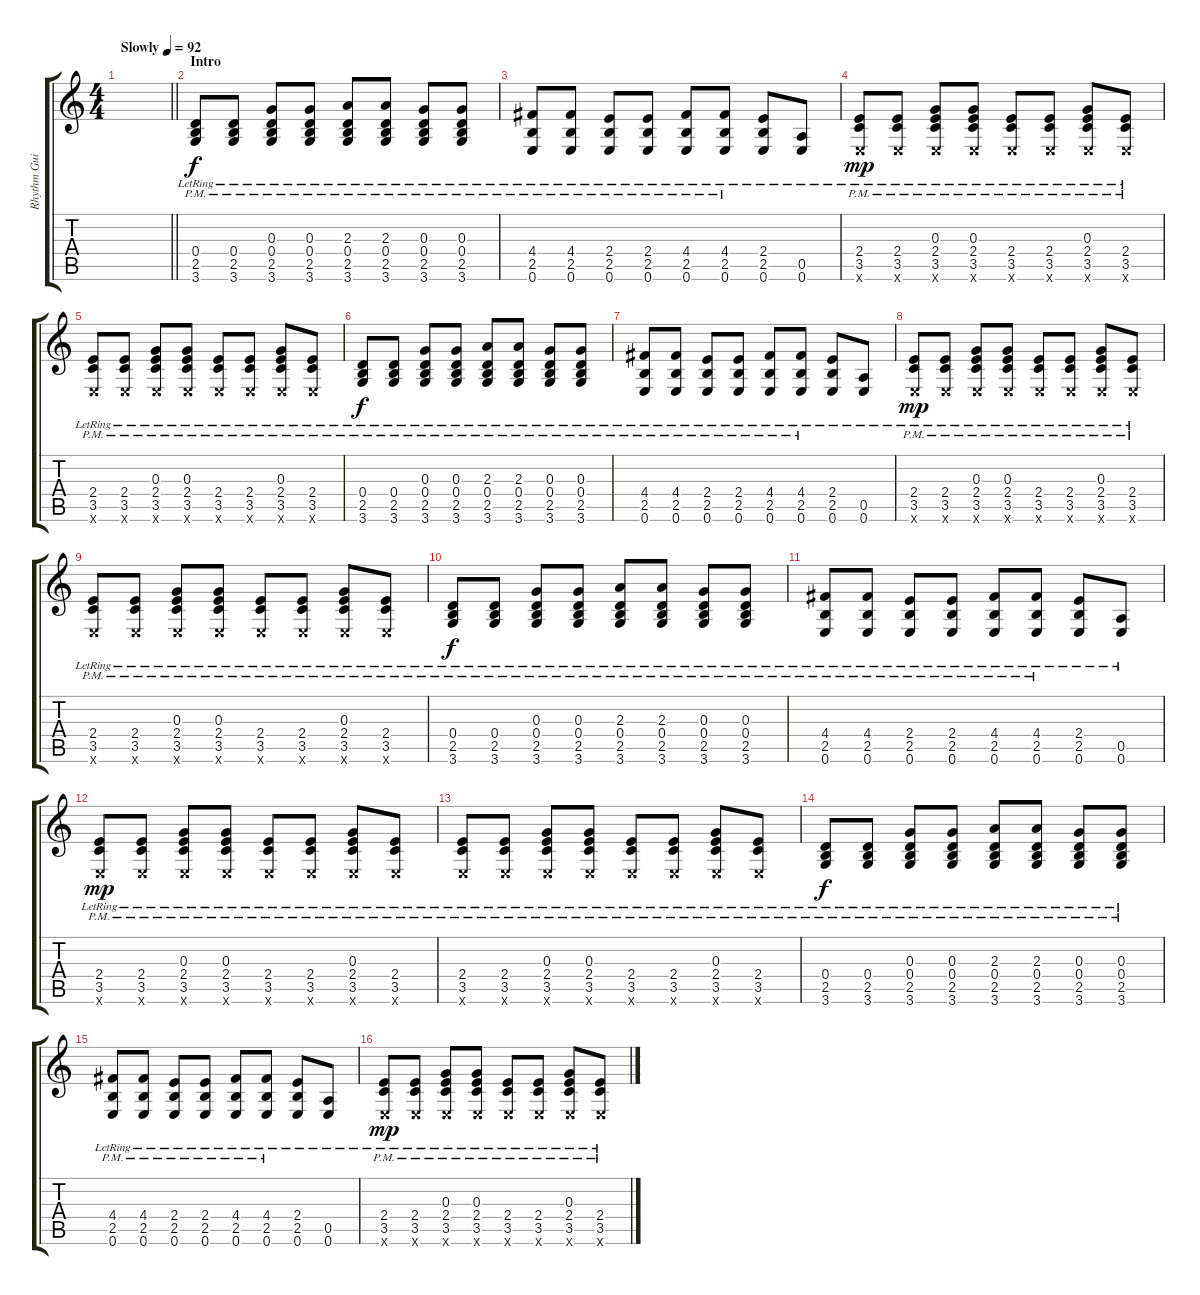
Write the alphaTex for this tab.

\track ("Rhythm Guitar" "Rhythm Gui") {instrument acousticguitarsteel}
\staff {score tabs}
\tuning (E4 B3 G3 D3 A2 E2) {hide}
\ts (4 4)
\tempo (92 "Slowly")
\clef g2
\barLineRight lightlight
\ks c
|
\section ("" "Intro")
(0.4{lr} 2.5{lr} 3.6{pm lr}).8 (0.4{lr} 2.5{lr} 3.6{pm lr}).8 (0.3{lr} 0.4{lr} 2.5{lr} 3.6{pm lr}).8 (0.3{lr} 0.4{lr} 2.5{lr} 3.6{pm lr}).8 (2.3{lr} 0.4{lr} 2.5{lr} 3.6{pm lr}).8 (2.3{lr} 0.4{lr} 2.5{lr} 3.6{pm lr}).8 (0.3{lr} 0.4{lr} 2.5{lr} 3.6{pm lr}).8 (0.3{lr} 0.4{lr} 2.5{lr} 3.6{pm lr}).8 |
(4.4{lr} 2.5{lr} 0.6{pm lr}).8 (4.4{lr} 2.5{lr} 0.6{pm lr}).8 (2.4{lr} 2.5{lr} 0.6{pm lr}).8 (2.4{lr} 2.5{lr} 0.6{pm lr}).8 (4.4{lr} 2.5{lr} 0.6{pm lr}).8 (4.4{lr} 2.5{lr} 0.6{pm lr}).8 (2.4{lr} 2.5{lr} 0.6{lr}).8 (0.5{lr} 0.6{lr}).8 |
(2.4{lr} 3.5{pm lr} 0.6{x}).8{dy mp} (2.4{lr} 3.5{pm lr} 0.6{x}).8 (0.3{lr} 2.4{lr} 3.5{pm lr} 0.6{x}).8 (0.3{lr} 2.4{lr} 3.5{pm lr} 0.6{x}).8 (2.4{lr} 3.5{pm lr} 0.6{x}).8 (2.4{lr} 3.5{pm lr} 0.6{x}).8 (0.3{lr} 2.4{lr} 3.5{pm lr} 0.6{x}).8 (2.4{lr} 3.5{pm lr} 0.6{x}).8 |
(2.4{lr} 3.5{pm lr} 0.6{x}).8 (2.4{lr} 3.5{pm lr} 0.6{x}).8 (0.3{lr} 2.4{lr} 3.5{pm lr} 0.6{x}).8 (0.3{lr} 2.4{lr} 3.5{pm lr} 0.6{x}).8 (2.4{lr} 3.5{pm lr} 0.6{x}).8 (2.4{lr} 3.5{pm lr} 0.6{x}).8 (0.3{lr} 2.4{lr} 3.5{pm lr} 0.6{x}).8 (2.4{lr} 3.5{pm lr} 0.6{x}).8 |
(0.4{lr} 2.5{lr} 3.6{pm lr}).8{dy f} (0.4{lr} 2.5{lr} 3.6{pm lr}).8 (0.3{lr} 0.4{lr} 2.5{lr} 3.6{pm lr}).8 (0.3{lr} 0.4{lr} 2.5{lr} 3.6{pm lr}).8 (2.3{lr} 0.4{lr} 2.5{lr} 3.6{pm lr}).8 (2.3{lr} 0.4{lr} 2.5{lr} 3.6{pm lr}).8 (0.3{lr} 0.4{lr} 2.5{lr} 3.6{pm lr}).8 (0.3{lr} 0.4{lr} 2.5{lr} 3.6{pm lr}).8 |
(4.4{lr} 2.5{lr} 0.6{pm lr}).8 (4.4{lr} 2.5{lr} 0.6{pm lr}).8 (2.4{lr} 2.5{lr} 0.6{pm lr}).8 (2.4{lr} 2.5{lr} 0.6{pm lr}).8 (4.4{lr} 2.5{lr} 0.6{pm lr}).8 (4.4{lr} 2.5{lr} 0.6{pm lr}).8 (2.4{lr} 2.5{lr} 0.6{lr}).8 (0.5{lr} 0.6{lr}).8 |
(2.4{lr} 3.5{pm lr} 0.6{x}).8{dy mp} (2.4{lr} 3.5{pm lr} 0.6{x}).8 (0.3{lr} 2.4{lr} 3.5{pm lr} 0.6{x}).8 (0.3{lr} 2.4{lr} 3.5{pm lr} 0.6{x}).8 (2.4{lr} 3.5{pm lr} 0.6{x}).8 (2.4{lr} 3.5{pm lr} 0.6{x}).8 (0.3{lr} 2.4{lr} 3.5{pm lr} 0.6{x}).8 (2.4{lr} 3.5{pm lr} 0.6{x}).8 |
(2.4{lr} 3.5{pm lr} 0.6{x}).8 (2.4{lr} 3.5{pm lr} 0.6{x}).8 (0.3{lr} 2.4{lr} 3.5{pm lr} 0.6{x}).8 (0.3{lr} 2.4{lr} 3.5{pm lr} 0.6{x}).8 (2.4{lr} 3.5{pm lr} 0.6{x}).8 (2.4{lr} 3.5{pm lr} 0.6{x}).8 (0.3{lr} 2.4{lr} 3.5{pm lr} 0.6{x}).8 (2.4{lr} 3.5{pm lr} 0.6{x}).8 |
(0.4{lr} 2.5{lr} 3.6{pm lr}).8{dy f} (0.4{lr} 2.5{lr} 3.6{pm lr}).8 (0.3{lr} 0.4{lr} 2.5{lr} 3.6{pm lr}).8 (0.3{lr} 0.4{lr} 2.5{lr} 3.6{pm lr}).8 (2.3{lr} 0.4{lr} 2.5{lr} 3.6{pm lr}).8 (2.3{lr} 0.4{lr} 2.5{lr} 3.6{pm lr}).8 (0.3{lr} 0.4{lr} 2.5{lr} 3.6{pm lr}).8 (0.3{lr} 0.4{lr} 2.5{lr} 3.6{pm lr}).8 |
(4.4{lr} 2.5{lr} 0.6{pm lr}).8 (4.4{lr} 2.5{lr} 0.6{pm lr}).8 (2.4{lr} 2.5{lr} 0.6{pm lr}).8 (2.4{lr} 2.5{lr} 0.6{pm lr}).8 (4.4{lr} 2.5{lr} 0.6{pm lr}).8 (4.4{lr} 2.5{lr} 0.6{pm lr}).8 (2.4{lr} 2.5{lr} 0.6{lr}).8 (0.5{lr} 0.6{lr}).8 |
(2.4{lr} 3.5{pm lr} 0.6{x}).8{dy mp} (2.4{lr} 3.5{pm lr} 0.6{x}).8 (0.3{lr} 2.4{lr} 3.5{pm lr} 0.6{x}).8 (0.3{lr} 2.4{lr} 3.5{pm lr} 0.6{x}).8 (2.4{lr} 3.5{pm lr} 0.6{x}).8 (2.4{lr} 3.5{pm lr} 0.6{x}).8 (0.3{lr} 2.4{lr} 3.5{pm lr} 0.6{x}).8 (2.4{lr} 3.5{pm lr} 0.6{x}).8 |
(2.4{lr} 3.5{pm lr} 0.6{x}).8 (2.4{lr} 3.5{pm lr} 0.6{x}).8 (0.3{lr} 2.4{lr} 3.5{pm lr} 0.6{x}).8 (0.3{lr} 2.4{lr} 3.5{pm lr} 0.6{x}).8 (2.4{lr} 3.5{pm lr} 0.6{x}).8 (2.4{lr} 3.5{pm lr} 0.6{x}).8 (0.3{lr} 2.4{lr} 3.5{pm lr} 0.6{x}).8 (2.4{lr} 3.5{pm lr} 0.6{x}).8 |
(0.4{lr} 2.5{lr} 3.6{pm lr}).8{dy f} (0.4{lr} 2.5{lr} 3.6{pm lr}).8 (0.3{lr} 0.4{lr} 2.5{lr} 3.6{pm lr}).8 (0.3{lr} 0.4{lr} 2.5{lr} 3.6{pm lr}).8 (2.3{lr} 0.4{lr} 2.5{lr} 3.6{pm lr}).8 (2.3{lr} 0.4{lr} 2.5{lr} 3.6{pm lr}).8 (0.3{lr} 0.4{lr} 2.5{lr} 3.6{pm lr}).8 (0.3{lr} 0.4{lr} 2.5{lr} 3.6{pm lr}).8 |
(4.4{lr} 2.5{lr} 0.6{pm lr}).8 (4.4{lr} 2.5{lr} 0.6{pm lr}).8 (2.4{lr} 2.5{lr} 0.6{pm lr}).8 (2.4{lr} 2.5{lr} 0.6{pm lr}).8 (4.4{lr} 2.5{lr} 0.6{pm lr}).8 (4.4{lr} 2.5{lr} 0.6{pm lr}).8 (2.4{lr} 2.5{lr} 0.6{lr}).8 (0.5{lr} 0.6{lr}).8 |
(2.4{lr} 3.5{pm lr} 0.6{x}).8{dy mp} (2.4{lr} 3.5{pm lr} 0.6{x}).8 (0.3{lr} 2.4{lr} 3.5{pm lr} 0.6{x}).8 (0.3{lr} 2.4{lr} 3.5{pm lr} 0.6{x}).8 (2.4{lr} 3.5{pm lr} 0.6{x}).8 (2.4{lr} 3.5{pm lr} 0.6{x}).8 (0.3{lr} 2.4{lr} 3.5{pm lr} 0.6{x}).8 (2.4{lr} 3.5{pm lr} 0.6{x}).8
